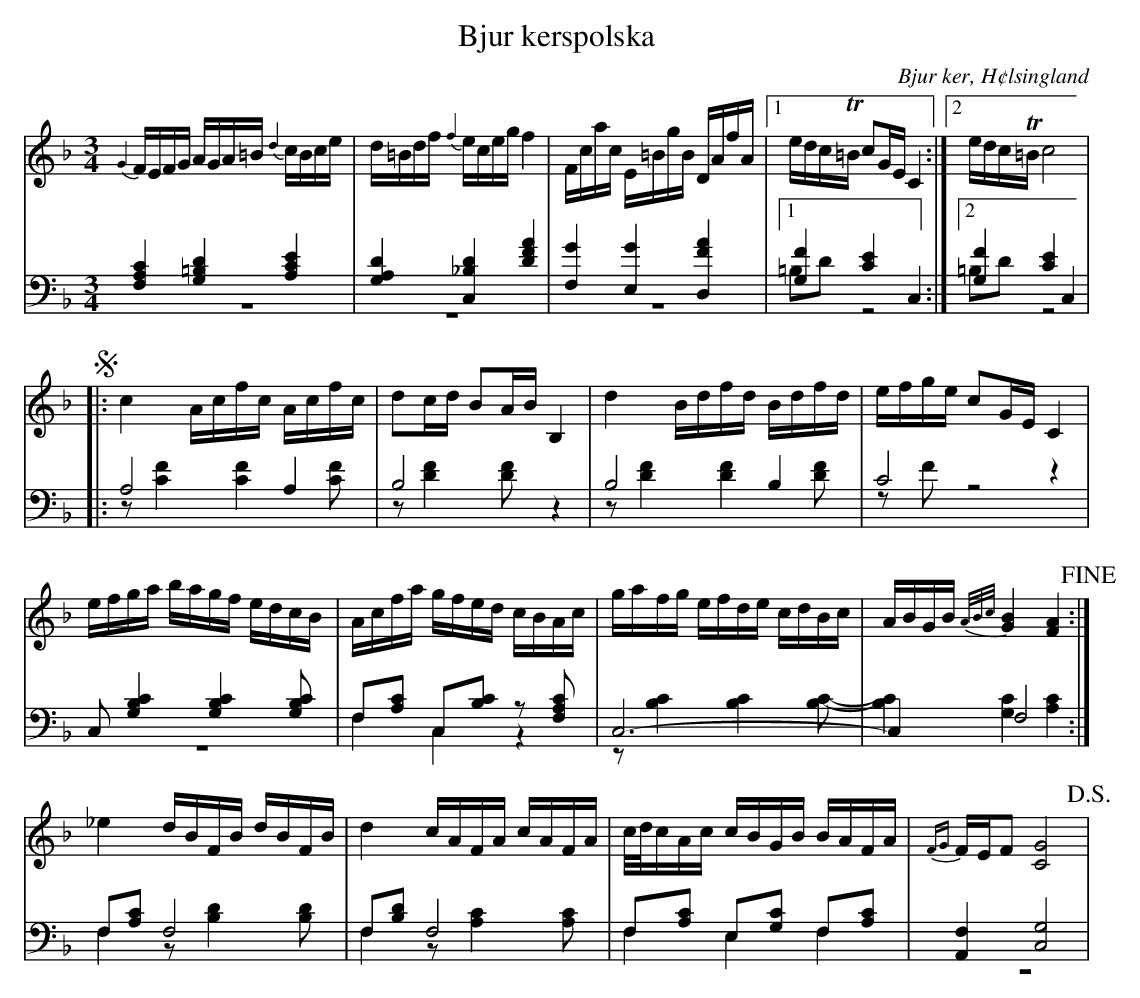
X:1
T: Bjur kerspolska
O: Bjur ker, H¢lsingland
M: 3/4
L: 1/16
K: F
V:1
V:2
V:3 merge
V:1
{G2}FEFG AGA=B {d2}cBce|d=Bdf {f2}eceg f4|Fcac E=BgB DAfA|1 edcT=B c2GE C4:|2 edcT=B c8 |
!segno! |:c4 Acfc Acfc|d2cd B2AB B,4|d4 Bdfd Bdfd|efge c2GE C4|
efga bagf edcB|Acfa gfed cBAc|gafg efde cdBc|ABGB {A/B/c/}[G4B4] [F4A4] !fine!:|
_e4 dBFB dBFB|d4 cAFA cAFA|c/d/cAc cBGB BAFA|{FG}FEF2 [C8G8] !D.S.!|
V:2 clef=bass
[F,4A,4C4] [G,4=B,4D4] [A,4C4E4]|[G,4A,4D4] [C,4_B,4D4] [D4F4A4]|[F,4G4] [E,4G4] [D,4F4A4]|1 [G,4F4] [C4E4] C,4:|2 [G,4F4] [C4E4] C,4 |
|:A,8 A,4|B,8 z4|B,8  B,4|C8 z4|
C,2 [G,4B,4C4] [G,4B,4C4] [G,2B,2C2]|F,2[A,2C2] C,2[B,2C2] z2 [F,2A,2C2]|C,12-|C,4 F,8:|
F,2[A,2C2] F,8|F,2[B,2D2] F,8|F,2[A,2C2] E,2[G,2C2] F,2[A,2C2]|[A,,4F,4] [C,8G,8] |
V:3 clef=bass
z12|z12|z12|1 =B,2D2 z8:|2 =B,2D2 z8|
|:z2 [C4F4] [C4F4] [C2F2]|z2 [D4F4] [D2F2] z4|z2 [D4F4] [D4F4] [D2F2]|z2 F2 z8|
z12|F,4 C,4 z4|z2 [B,4C4] [B,4C4] [B,2C2]-|[B,4C4] [G,4C4] [A,4C4]:|
F,4 z2 [B,4D4] [B,2D2]|F,4 z2 [A,4C4] [A,2C2]|F,4 E,4 F,4|z12|
